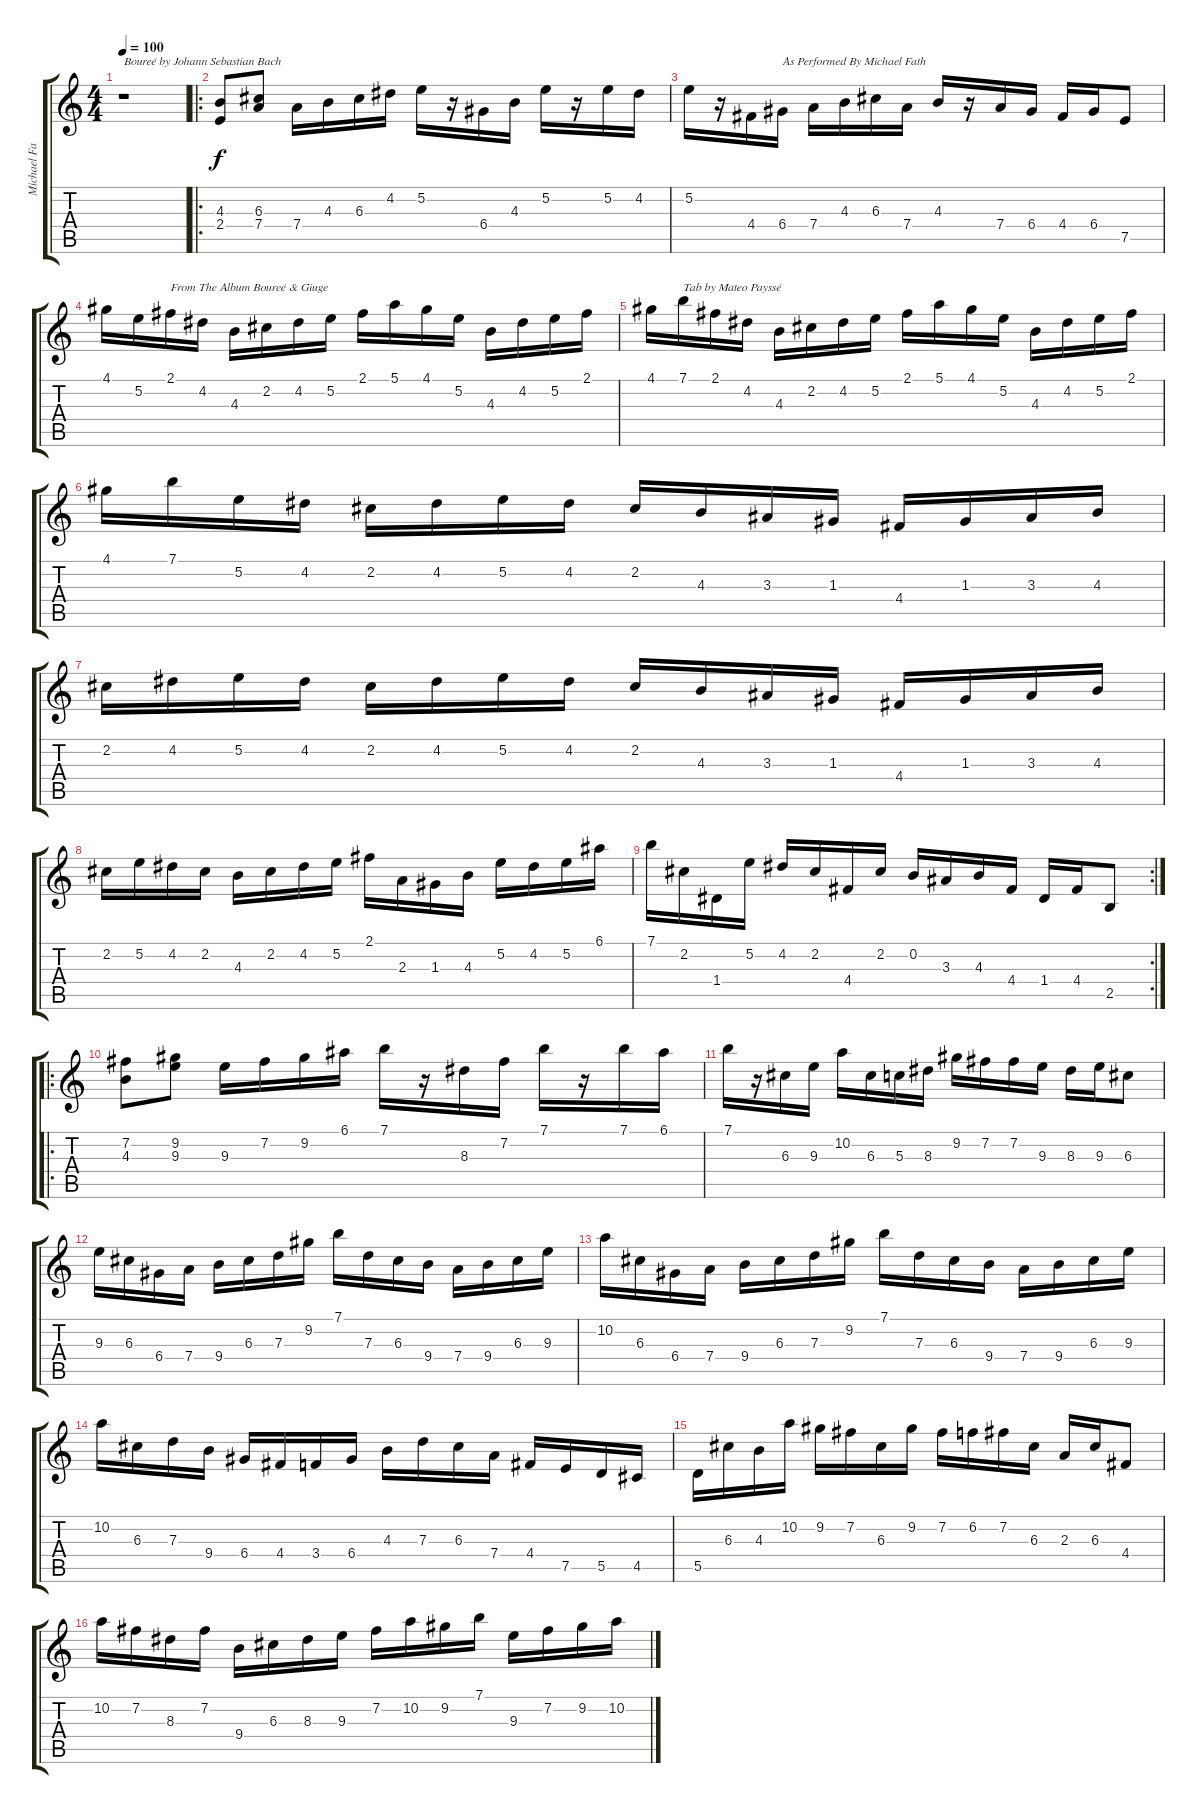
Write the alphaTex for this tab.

\track ("Michael Fath" "Michael Fa") {instrument electricguitarjazz}
\staff {score tabs}
\tuning (E4 B3 G3 D3 A2 E2) {hide}
\ts (4 4)
\tempo 100
\clef g2
\ks c
r.1{txt "Boureé by Johann Sebastian Bach " dy f instrument electricguitarjazz} |
\ro
(4.3 2.4).8 (6.3 7.4).8 7.4.16 4.3.16 6.3.16 4.2.16 5.2.16 r.16 6.4.16 4.3.16 5.2.16 r.16 5.2.16 4.2.16 |
5.2.16 r.16 4.4.16 6.4.16{txt "As Performed By Michael Fath "} 7.4.16 4.3.16 6.3.16 7.4.16 4.3.16 r.16 7.4.16 6.4.16 4.4.16 6.4.16 7.5.8 |
4.1.16 5.2.16 2.1.16{txt "From The Album Boureé & Giuge"} 4.2.16 4.3.16 2.2.16 4.2.16 5.2.16 2.1.16 5.1.16 4.1.16 5.2.16 4.3.16 4.2.16 5.2.16 2.1.16 |
4.1.16 7.1.16{txt "Tab by Mateo Payssé"} 2.1.16 4.2.16 4.3.16 2.2.16 4.2.16 5.2.16 2.1.16 5.1.16 4.1.16 5.2.16 4.3.16 4.2.16 5.2.16 2.1.16 |
4.1.16 7.1.16 5.2.16 4.2.16 2.2.16 4.2.16 5.2.16 4.2.16 2.2.16 4.3.16 3.3.16 1.3.16 4.4.16 1.3.16 3.3.16 4.3.16 |
2.2.16 4.2.16 5.2.16 4.2.16 2.2.16 4.2.16 5.2.16 4.2.16 2.2.16 4.3.16 3.3.16 1.3.16 4.4.16 1.3.16 3.3.16 4.3.16 |
2.2.16 5.2.16 4.2.16 2.2.16 4.3.16 2.2.16 4.2.16 5.2.16 2.1.16 2.3.16 1.3.16 4.3.16 5.2.16 4.2.16 5.2.16 6.1.16 |
\rc 2
7.1.16 2.2.16 1.4.16 5.2.16 4.2.16 2.2.16 4.4.16 2.2.16 0.2.16 3.3.16 4.3.16 4.4.16 1.4.16 4.4.16 2.5.8 |
\ro
(7.2 4.3).8 (9.2 9.3).8 9.3.16 7.2.16 9.2.16 6.1.16 7.1.16 r.16 8.3.16 7.2.16 7.1.16 r.16 7.1.16 6.1.16 |
7.1.16 r.16 6.3.16 9.3.16 10.2.16 6.3.16 5.3.16 8.3.16 9.2.16 7.2.16 7.2.16 9.3.16 8.3.16 9.3.16 6.3.8 |
9.3.16 6.3.16 6.4.16 7.4.16 9.4.16 6.3.16 7.3.16 9.2.16 7.1.16 7.3.16 6.3.16 9.4.16 7.4.16 9.4.16 6.3.16 9.3.16 |
10.2.16 6.3.16 6.4.16 7.4.16 9.4.16 6.3.16 7.3.16 9.2.16 7.1.16 7.3.16 6.3.16 9.4.16 7.4.16 9.4.16 6.3.16 9.3.16 |
10.2.16 6.3.16 7.3.16 9.4.16 6.4.16 4.4.16 3.4.16 6.4.16 4.3.16 7.3.16 6.3.16 7.4.16 4.4.16 7.5.16 5.5.16 4.5.16 |
5.5.16 6.3.16 4.3.16 10.2.16 9.2.16 7.2.16 6.3.16 9.2.16 7.2.16 6.2.16 7.2.16 6.3.16 2.3.16 6.3.16 4.4.8 |
10.2.16 7.2.16 8.3.16 7.2.16 9.4.16 6.3.16 8.3.16 9.3.16 7.2.16 10.2.16 9.2.16 7.1.16 9.3.16 7.2.16 9.2.16 10.2.16
